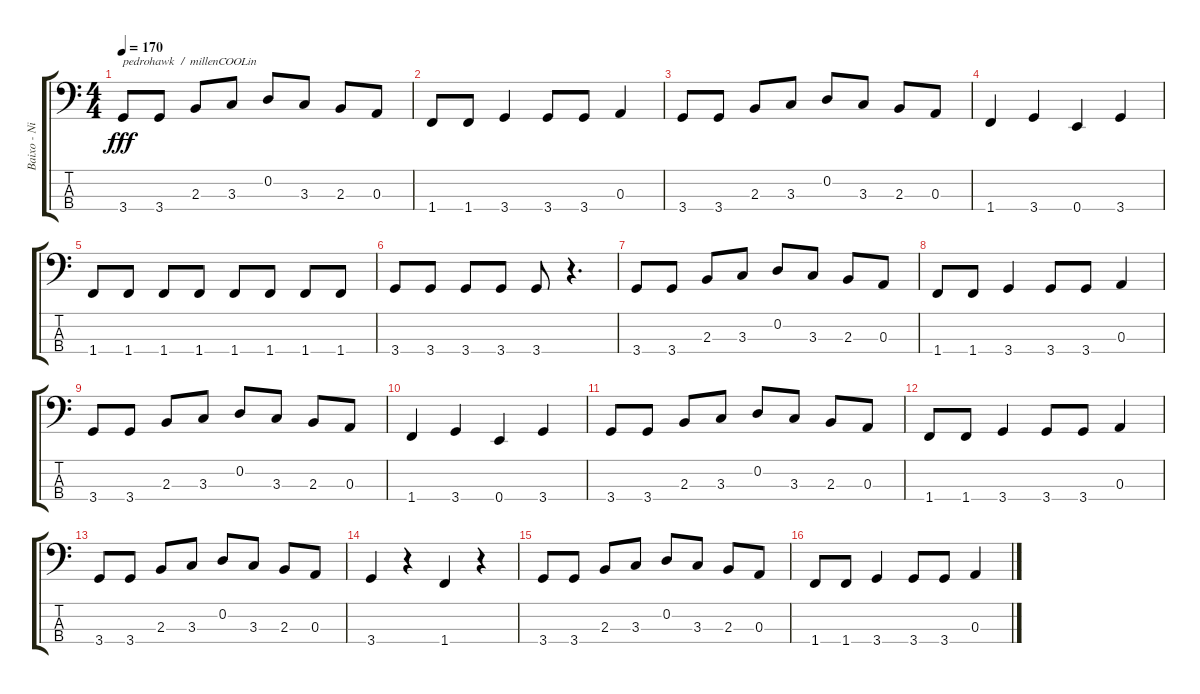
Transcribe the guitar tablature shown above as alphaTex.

\track ("Baixo - Nikola" "Baixo - Ni") {instrument electricbasspick}
\staff {score tabs}
\tuning (G2 D2 A1 E1) {hide}
\ts (4 4)
\tempo 170
\clef f4
\ks c
3.4.8{txt "pedrohawk  /  millenCOOLin" dy fff instrument electricbasspick} 3.4.8 2.3.8 3.3.8 0.2.8 3.3.8 2.3.8 0.3.8 |
1.4.8 1.4.8 3.4.4 3.4.8 3.4.8 0.3.4 |
3.4.8 3.4.8 2.3.8 3.3.8 0.2.8 3.3.8 2.3.8 0.3.8 |
1.4.4 3.4.4 0.4.4 3.4.4 |
1.4.8 1.4.8 1.4.8 1.4.8 1.4.8 1.4.8 1.4.8 1.4.8 |
3.4.8 3.4.8 3.4.8 3.4.8 3.4.8 r.4{d} |
3.4.8 3.4.8 2.3.8 3.3.8 0.2.8 3.3.8 2.3.8 0.3.8 |
1.4.8 1.4.8 3.4.4 3.4.8 3.4.8 0.3.4 |
3.4.8 3.4.8 2.3.8 3.3.8 0.2.8 3.3.8 2.3.8 0.3.8 |
1.4.4 3.4.4 0.4.4 3.4.4 |
3.4.8 3.4.8 2.3.8 3.3.8 0.2.8 3.3.8 2.3.8 0.3.8 |
1.4.8 1.4.8 3.4.4 3.4.8 3.4.8 0.3.4 |
3.4.8 3.4.8 2.3.8 3.3.8 0.2.8 3.3.8 2.3.8 0.3.8 |
3.4.4 r.4 1.4.4 r.4 |
3.4.8 3.4.8 2.3.8 3.3.8 0.2.8 3.3.8 2.3.8 0.3.8 |
1.4.8 1.4.8 3.4.4 3.4.8 3.4.8 0.3.4
